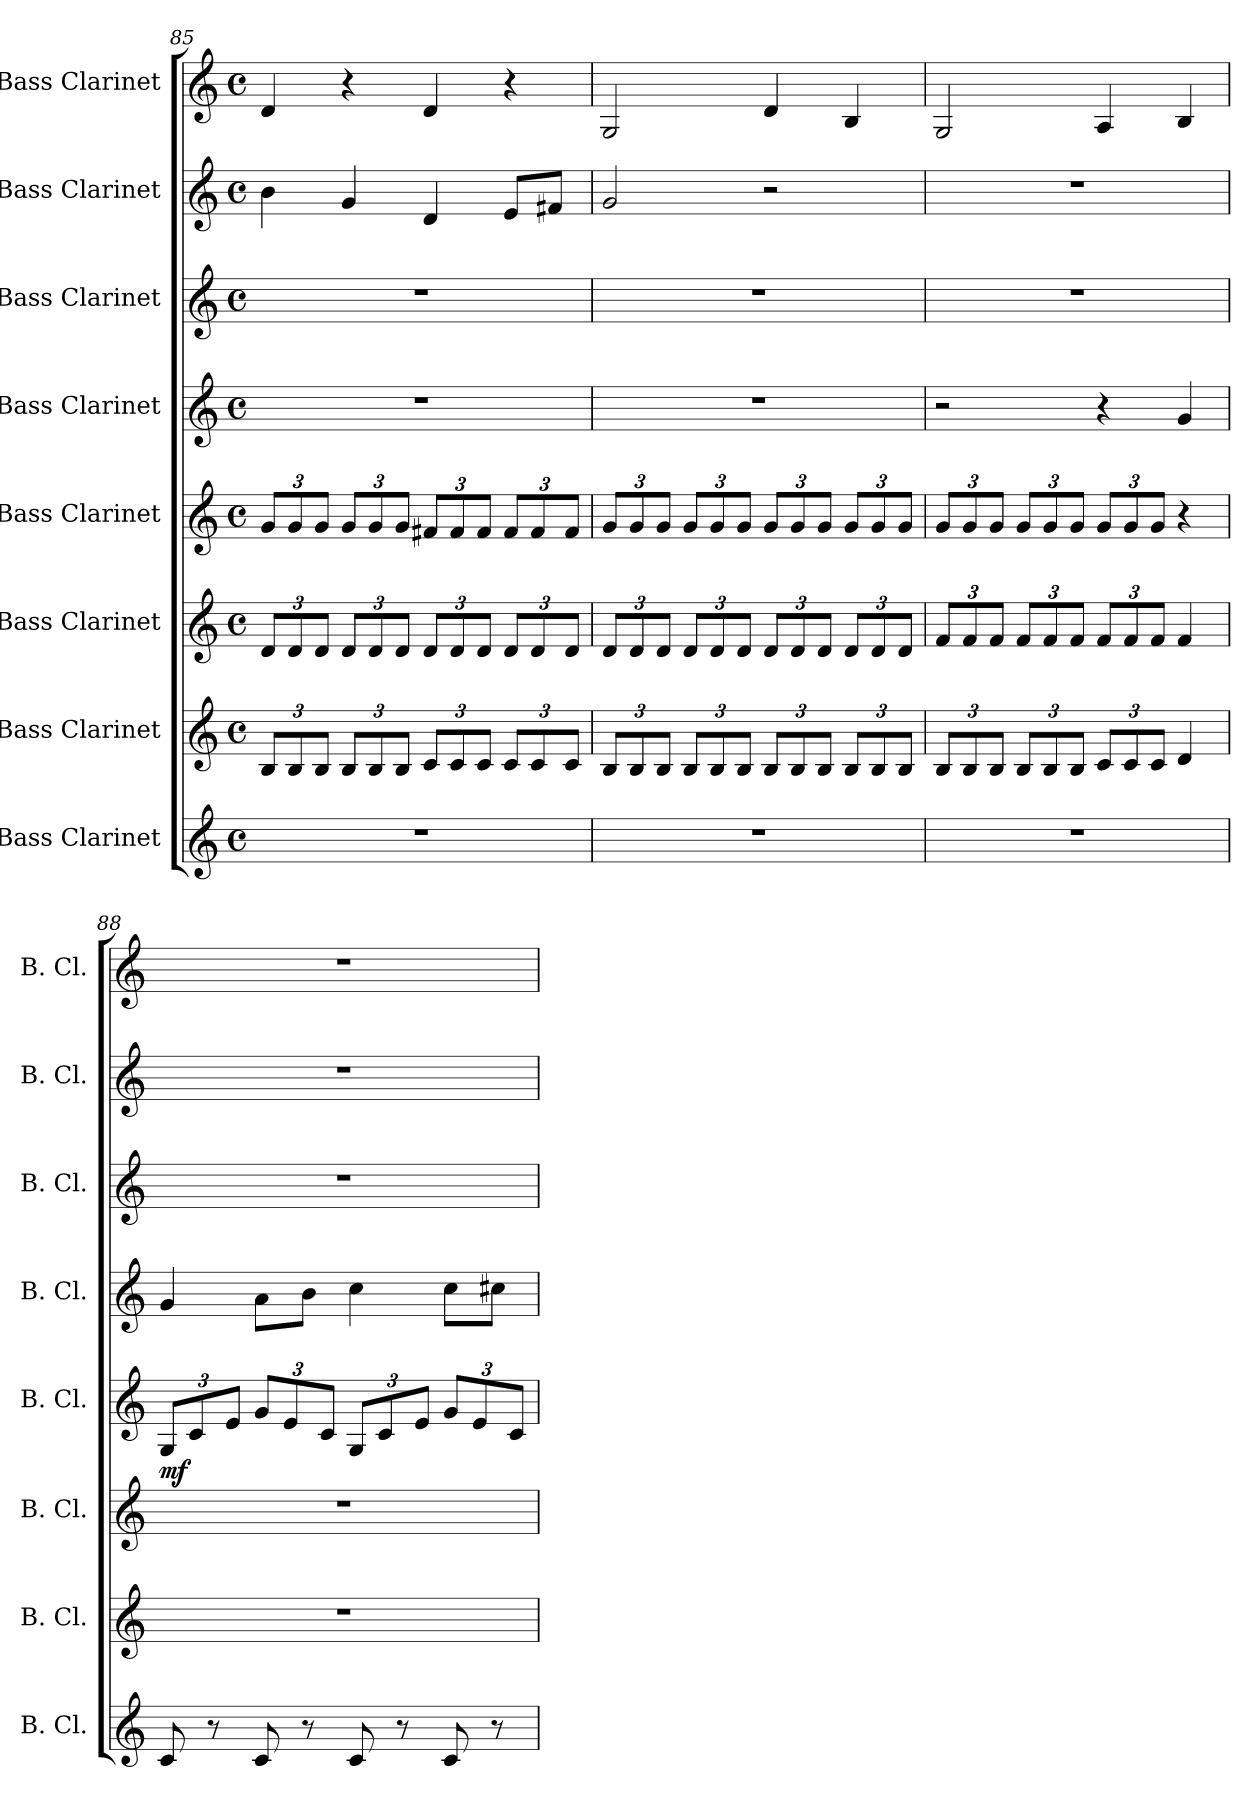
**kern	**kern	**kern	**kern	**dynam	**kern	**kern	**kern	**kern
*part8	*part7	*part6	*part5	*part5	*part4	*part3	*part2	*part1
*staff8	*staff7	*staff6	*staff5	*staff5	*staff4	*staff3	*staff2	*staff1
*I"Bass Clarinet	*I"Bass Clarinet	*I"Bass Clarinet	*I"Bass Clarinet	*	*I"Bass Clarinet	*I"Bass Clarinet	*I"Bass Clarinet	*I"Bass Clarinet
*I'B. Cl.	*I'B. Cl.	*I'B. Cl.	*I'B. Cl.	*	*I'B. Cl.	*I'B. Cl.	*I'B. Cl.	*I'B. Cl.
!!LO:PB:g=z
*clefG2	*clefG2	*clefG2	*clefG2	*	*clefG2	*clefG2	*clefG2	*clefG2
*ITrd8c14	*ITrd8c14	*ITrd8c14	*ITrd8c14	*	*ITrd8c14	*ITrd8c14	*ITrd8c14	*ITrd8c14
*k[]	*k[]	*k[]	*k[]	*	*k[]	*k[]	*k[]	*k[]
*M4/4	*M4/4	*M4/4	*M4/4	*	*M4/4	*M4/4	*M4/4	*M4/4
*met(c)	*met(c)	*met(c)	*met(c)	*	*met(c)	*met(c)	*met(c)	*met(c)
*	*Xbrackettup	*Xbrackettup	*Xbrackettup	*	*	*	*	*
=85	=85	=85	=85	=85	=85	=85	=85	=85
1r	12BB/L	12D/L	12G/L	.	1r	1r	4B\	4D/
.	12BB/	12D/	12G/	.	.	.	.	.
.	12BB/J	12D/J	12G/J	.	.	.	.	.
.	12BB/L	12D/L	12G/L	.	.	.	4G/	4r
.	12BB/	12D/	12G/	.	.	.	.	.
.	12BB/J	12D/J	12G/J	.	.	.	.	.
.	12C/L	12D/L	12F#X/L	.	.	.	4D/	4D/
.	12C/	12D/	12F#/	.	.	.	.	.
.	12C/J	12D/J	12F#/J	.	.	.	.	.
.	12C/L	12D/L	12F#/L	.	.	.	8E/L	4r
.	12C/	12D/	12F#/	.	.	.	.	.
.	.	.	.	.	.	.	8F#X/J	.
.	12C/J	12D/J	12F#/J	.	.	.	.	.
=86	=86	=86	=86	=86	=86	=86	=86	=86
1r	12BB/L	12D/L	12G/L	.	1r	1r	2G/	2GG/
.	12BB/	12D/	12G/	.	.	.	.	.
.	12BB/J	12D/J	12G/J	.	.	.	.	.
.	12BB/L	12D/L	12G/L	.	.	.	.	.
.	12BB/	12D/	12G/	.	.	.	.	.
.	12BB/J	12D/J	12G/J	.	.	.	.	.
.	12BB/L	12D/L	12G/L	.	.	.	2r	4D/
.	12BB/	12D/	12G/	.	.	.	.	.
.	12BB/J	12D/J	12G/J	.	.	.	.	.
.	12BB/L	12D/L	12G/L	.	.	.	.	4BB/
.	12BB/	12D/	12G/	.	.	.	.	.
.	12BB/J	12D/J	12G/J	.	.	.	.	.
=87	=87	=87	=87	=87	=87	=87	=87	=87
1r	12BB/L	12F/L	12G/L	.	2r	1r	1r	2GG/
.	12BB/	12F/	12G/	.	.	.	.	.
.	12BB/J	12F/J	12G/J	.	.	.	.	.
.	12BB/L	12F/L	12G/L	.	.	.	.	.
.	12BB/	12F/	12G/	.	.	.	.	.
.	12BB/J	12F/J	12G/J	.	.	.	.	.
.	12C/L	12F/L	12G/L	.	4r	.	.	4AA/
.	12C/	12F/	12G/	.	.	.	.	.
.	12C/J	12F/J	12G/J	.	.	.	.	.
.	4D/	4F/	4r	.	4G/	.	.	4BB/
!!LO:PB:g=z
=88	=88	=88	=88	=88	=88	=88	=88	=88
!	!	!	!	!LO:DY:b	!	!	!	!
8C/	1r	1r	12GG/L	mf	4G/	1r	1r	1r
.	.	.	12C/	.	.	.	.	.
8r	.	.	.	.	.	.	.	.
.	.	.	12E/J	.	.	.	.	.
8C/	.	.	12G/L	.	8A\L	.	.	.
.	.	.	12E/	.	.	.	.	.
8r	.	.	.	.	8B\J	.	.	.
.	.	.	12C/J	.	.	.	.	.
8C/	.	.	12GG/L	.	4c\	.	.	.
.	.	.	12C/	.	.	.	.	.
8r	.	.	.	.	.	.	.	.
.	.	.	12E/J	.	.	.	.	.
8C/	.	.	12G/L	.	8c\L	.	.	.
.	.	.	12E/	.	.	.	.	.
8r	.	.	.	.	8c#X\J	.	.	.
.	.	.	12C/J	.	.	.	.	.
=	=	=	=	=	=	=	=	=
*-	*-	*-	*-	*-	*-	*-	*-	*-
